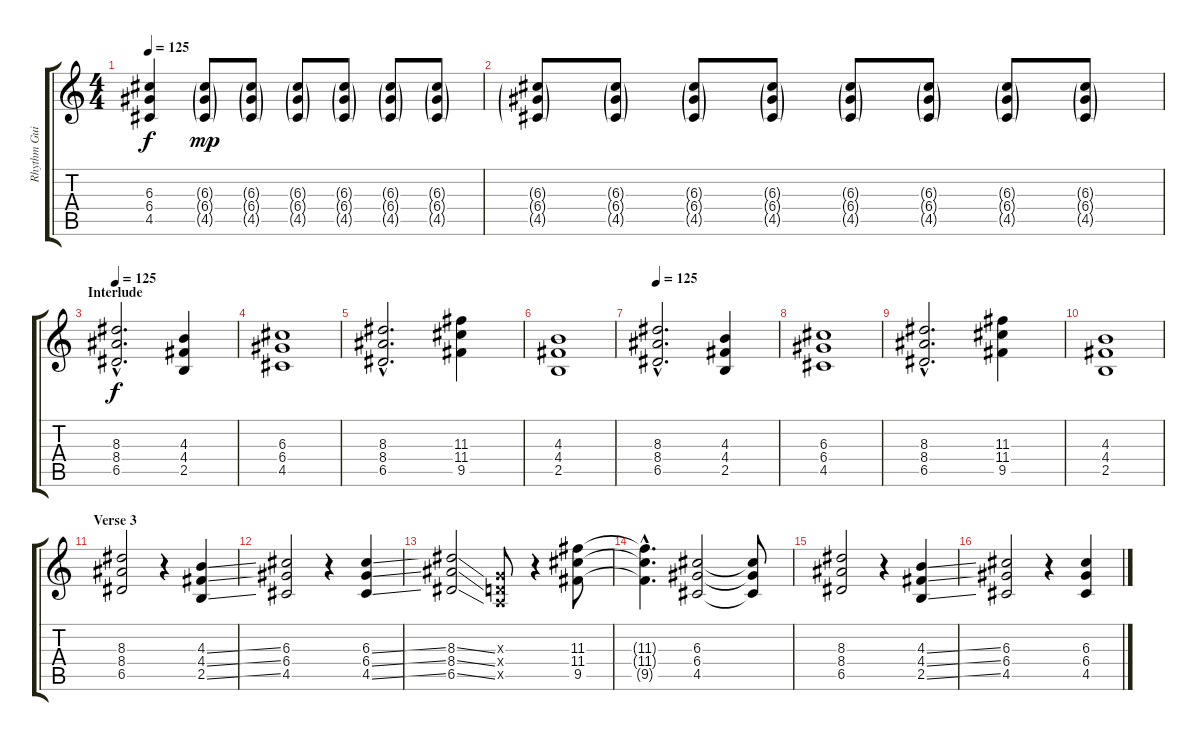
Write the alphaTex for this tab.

\track ("Rhythm Guitar" "Rhythm Gui") {instrument distortionguitar}
\staff {score tabs}
\tuning (E4 B3 G3 D3 A2 E2) {hide}
\ts (4 4)
\tempo 125
\clef g2
\ks c
(6.3 6.4 4.5).4{dy f} (6.3{g} 6.4{g} 4.5{g}).8{dy mp} (6.3{g} 6.4{g} 4.5{g}).8 (6.3{g} 6.4{g} 4.5{g}).8 (6.3{g} 6.4{g} 4.5{g}).8 (6.3{g} 6.4{g} 4.5{g}).8 (6.3{g} 6.4{g} 4.5{g}).8 |
(6.3{g} 6.4{g} 4.5{g}).8 (6.3{g} 6.4{g} 4.5{g}).8 (6.3{g} 6.4{g} 4.5{g}).8 (6.3{g} 6.4{g} 4.5{g}).8 (6.3{g} 6.4{g} 4.5{g}).8 (6.3{g} 6.4{g} 4.5{g}).8 (6.3{g} 6.4{g} 4.5{g}).8 (6.3{g} 6.4{g} 4.5{g}).8 |
\section ("" "Interlude")
\tempo 125
(8.3{hac} 8.4{hac} 6.5{hac}).2{d dy f} (4.3 4.4 2.5).4 |
(6.3 6.4 4.5).1 |
(8.3{hac} 8.4{hac} 6.5{hac}).2{d} (11.3 11.4 9.5).4 |
(4.3 4.4 2.5).1 |
\tempo 125
(8.3{hac} 8.4{hac} 6.5{hac}).2{d} (4.3 4.4 2.5).4 |
(6.3 6.4 4.5).1 |
(8.3{hac} 8.4{hac} 6.5{hac}).2{d} (11.3 11.4 9.5).4 |
(4.3 4.4 2.5).1 |
\section ("" "Verse 3")
(8.3 8.4 6.5).2 r.4 (4.3{ss} 4.4{ss} 2.5{ss}).4 |
(6.3 6.4 4.5).2 r.4 (6.3{ss} 6.4{ss} 4.5{ss}).4 |
(8.3{ss} 8.4{ss} 6.5{ss}).2 (0.3{x} 0.4{x} 0.5{x}).8 r.4 (11.3 11.4 9.5).8 |
(11.3{hac t} 11.4{hac t} 9.5{hac t}).4{d} (6.3 6.4 4.5).2 (6.3{t} 6.4{t} 4.5{t}).8 |
(8.3 8.4 6.5).2 r.4 (4.3{ss} 4.4{ss} 2.5{ss}).4 |
(6.3 6.4 4.5).2 r.4 (6.3{ss} 6.4{ss} 4.5{ss}).4
